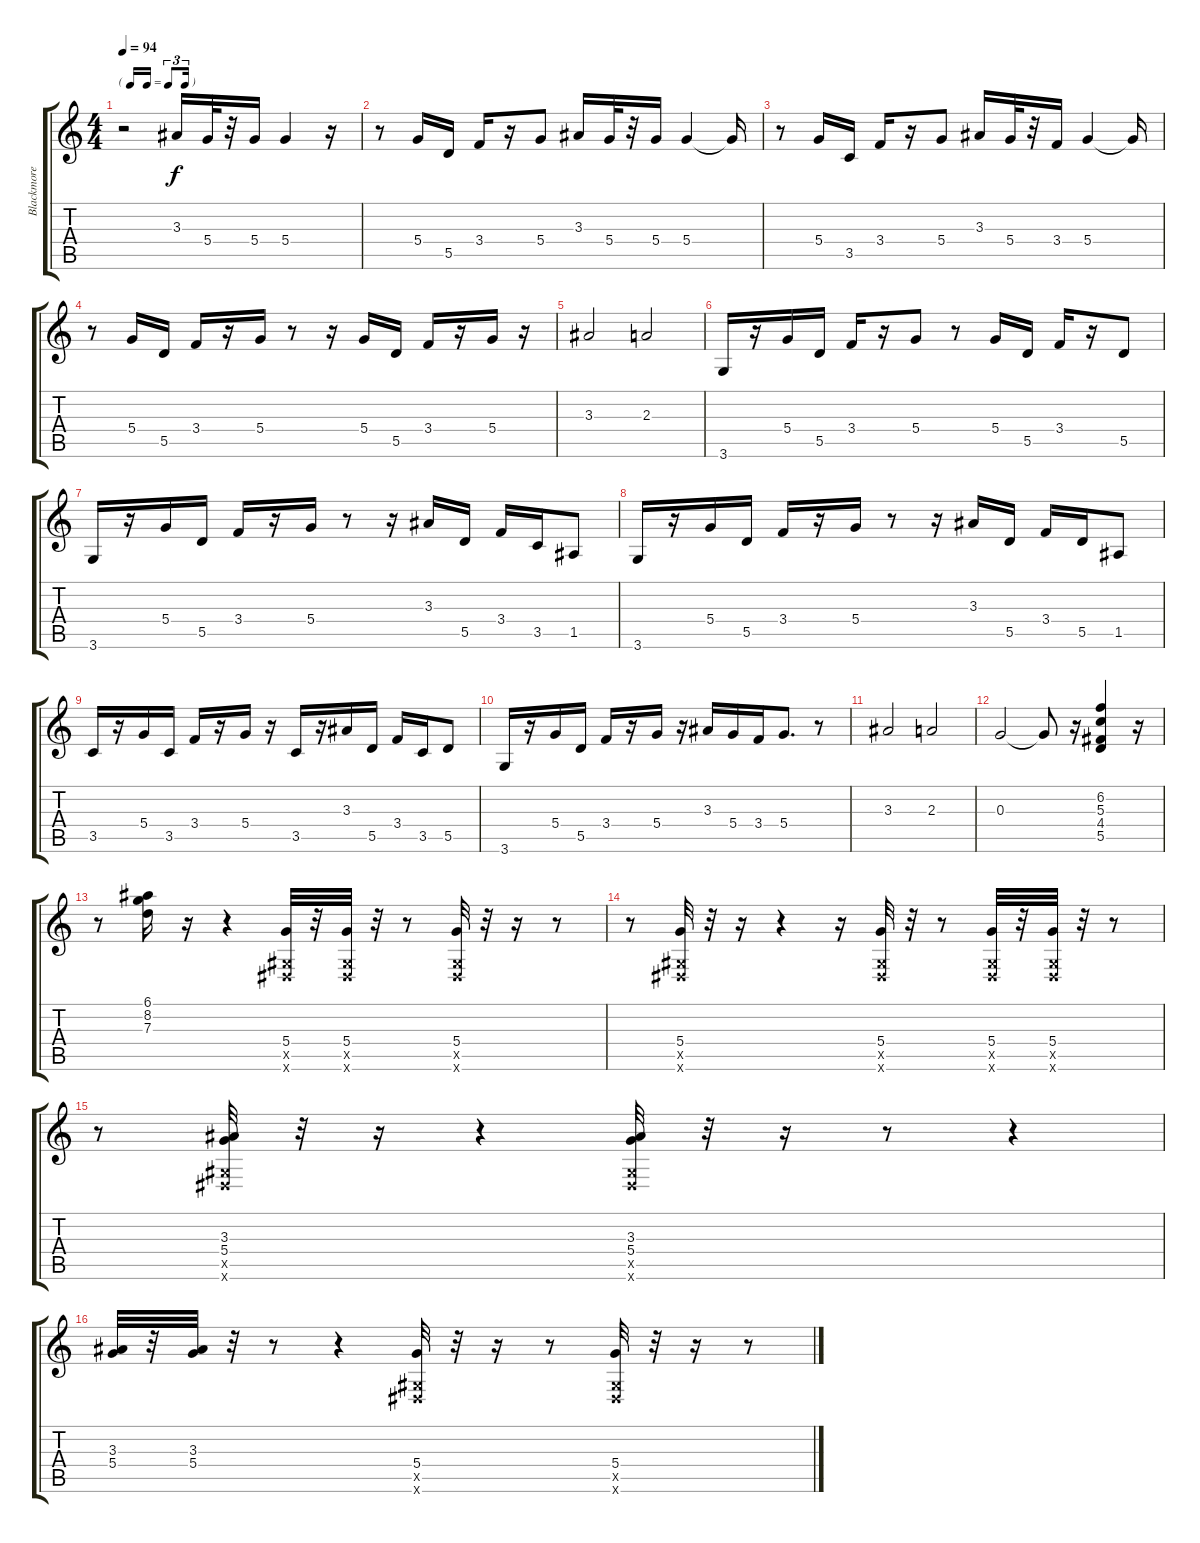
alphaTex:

\track ("Blackmore Rythm" "Blackmore ") {instrument overdrivenguitar}
\staff {score tabs}
\tuning (E4 B3 G3 D3 A2 E2) {hide}
\ts (4 4)
\tf triplet16th
\tempo 94
\clef g2
\ks c
r.2{dy f} 3.3.16 5.4.32 r.32 5.4.16 5.4.4 r.16 |
r.8 5.4.16 5.5.16 3.4.16 r.16 5.4.8 3.3.16 5.4.32 r.32 5.4.16 5.4.4 5.4{t}.16 |
r.8 5.4.16 3.5.16 3.4.16 r.16 5.4.8 3.3.16 5.4.32 r.32 3.4.16 5.4.4 5.4{t}.16 |
r.8 5.4.16 5.5.16 3.4.16 r.16 5.4.16 r.8 r.16 5.4.16 5.5.16 3.4.16 r.16 5.4.16 r.16 |
3.3.2 2.3.2 |
3.6.16 r.16 5.4.16 5.5.16 3.4.16 r.16 5.4.8 r.8 5.4.16 5.5.16 3.4.16 r.16 5.5.8 |
3.6.16 r.16 5.4.16 5.5.16 3.4.16 r.16 5.4.16 r.8 r.16 3.3.16 5.5.16 3.4.16 3.5.16 1.5.8 |
3.6.16 r.16 5.4.16 5.5.16 3.4.16 r.16 5.4.16 r.8 r.16 3.3.16 5.5.16 3.4.16 5.5.16 1.5.8 |
3.5.16 r.16 5.4.16 3.5.16 3.4.16 r.16 5.4.16 r.16 3.5.16 r.16 3.3.16 5.5.16 3.4.16 3.5.16 5.5.8 |
3.6.16 r.16 5.4.16 5.5.16 3.4.16 r.16 5.4.16 r.16 3.3.16 5.4.16 3.4.16 5.4.8{d} r.8 |
3.3.2 2.3.2 |
0.3.2 0.3{t}.8 r.16 (6.2 5.3 4.4 5.5).4 r.16 |
r.8 (6.1 8.2 7.3).16 r.16 r.4 (5.4 -1.5{x} -1.6{x}).32 r.32 (5.4 -1.5{x} -1.6{x}).32 r.32 r.8 (5.4 -1.5{x} -1.6{x}).32 r.32 r.16 r.8 |
r.8 (5.4 -1.5{x} -1.6{x}).32 r.32 r.16 r.4 r.16 (5.4 -1.5{x} -1.6{x}).32 r.32 r.8 (5.4 -1.5{x} -1.6{x}).32 r.32 (5.4 -1.5{x} -1.6{x}).32 r.32 r.8 |
r.8 (3.3 5.4 -1.5{x} -1.6{x}).32 r.32 r.16 r.4 (3.3 5.4 -1.5{x} -1.6{x}).32 r.32 r.16 r.8 r.4 |
(3.3 5.4).32 r.32 (3.3 5.4).32 r.32 r.8 r.4 (5.4 -1.5{x} -1.6{x}).32 r.32 r.16 r.8 (5.4 -1.5{x} -1.6{x}).32 r.32 r.16 r.8
